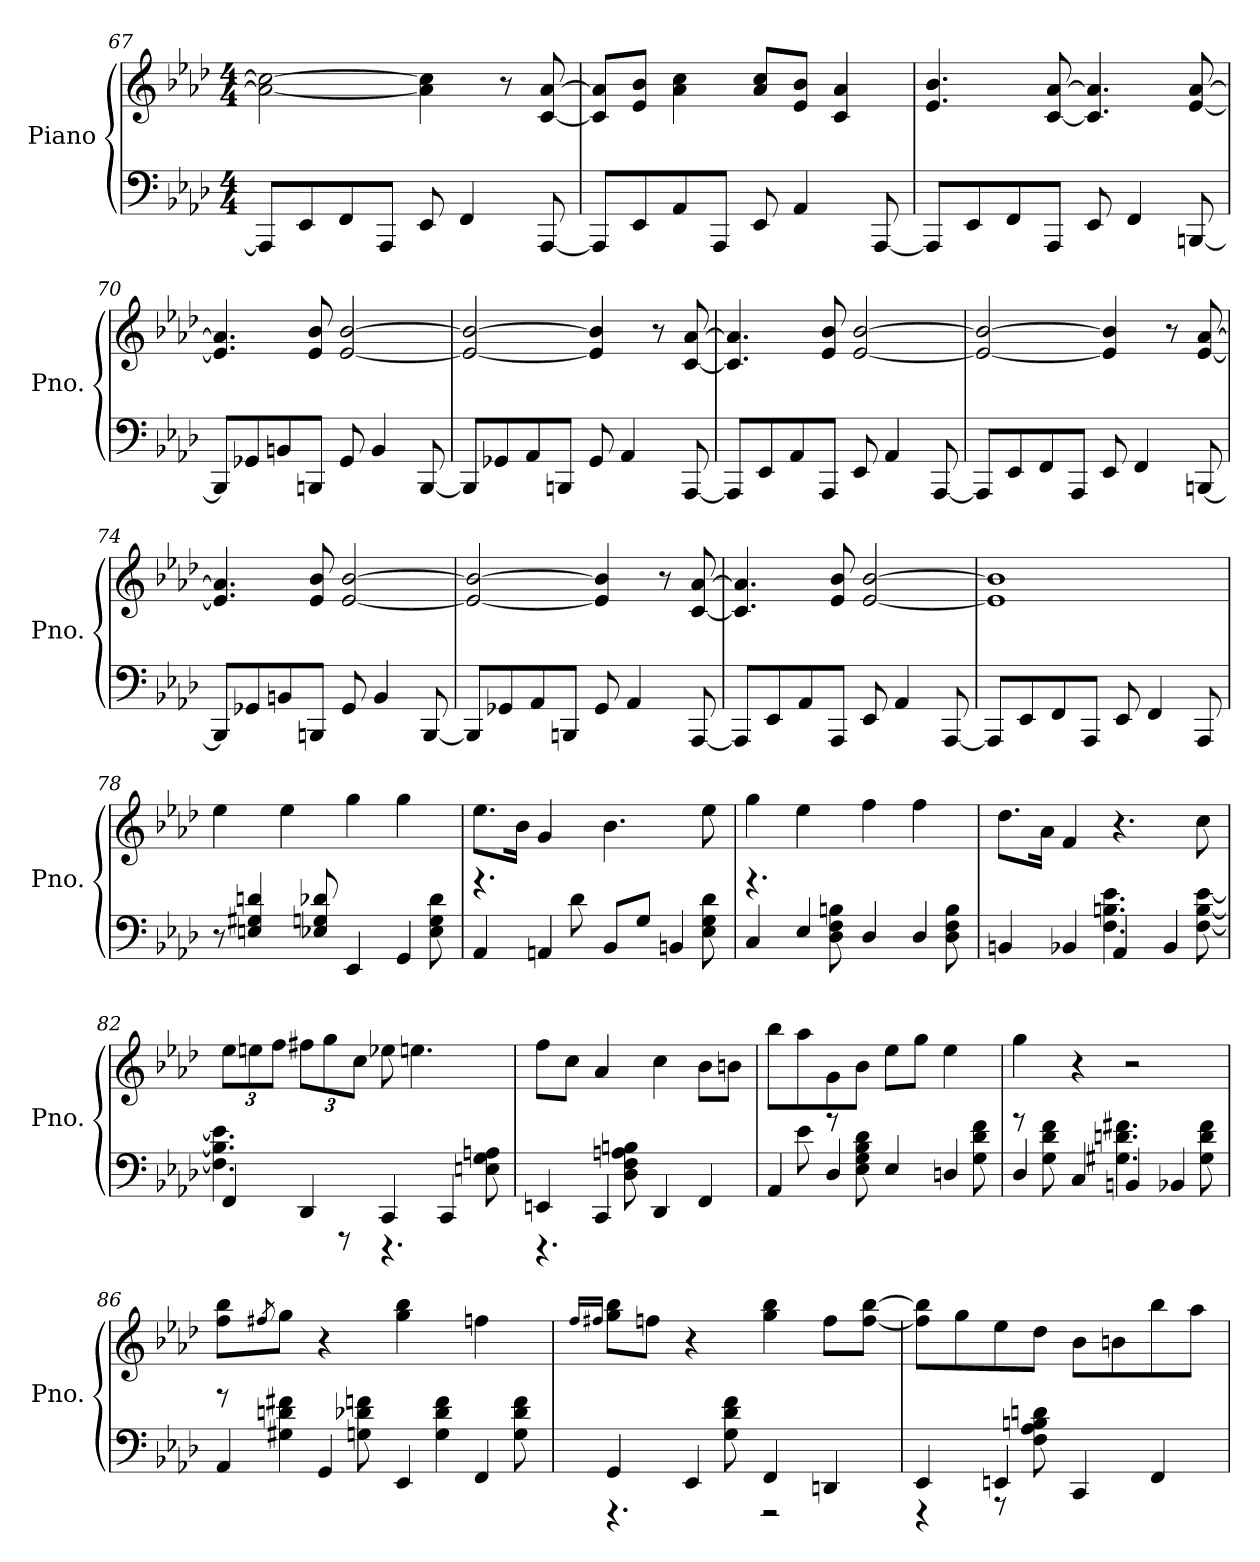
**kern	**kern
*part1	*part1
*staff2	*staff1
*I"Piano	*
*I'Pno.	*
*clefF4	*clefG2
*k[b-e-a-d-]	*k[b-e-a-d-]
*M4/4	*M4/4
=67	=67
8AAA-/L]	2a-\_ 2cc\_
8EE-/	.
8FF/	.
8AAA-/J	.
8EE-/	4a-\] 4cc\]
4FF/	.
.	8r
[8AAA-/	[8c/ [8a-/
=68	=68
8AAA-/L]	8c/] 8a-/]L
8EE-/	8e-/ 8b-/J
8AA-/	4a-\ 4cc\
8AAA-/J	.
8EE-/	8a-/ 8cc/L
4AA-/	8e-/ 8b-/J
.	4c/ 4a-/
[8AAA-/	.
=69	=69
8AAA-/L]	4.e-/ 4.b-/
8EE-/	.
8FF/	.
8AAA-/J	[8c/ [8a-/
8EE-/	4.c/] 4.a-/]
4FF/	.
[8BBBn/	[8e-/ [8a-/
!!LO:LB:g=z
=70	=70
8BBB/L]	4.e-/] 4.a-/]
8GG-X/	.
8BBn/	.
8BBBn/J	8e-/ 8b-/
8GG-/	[2e-/ [2b-/
4BB/	.
[8BBB/	.
=71	=71
8BBB/L]	2e-/_ 2b-/_
8GG-X/	.
8AA-/	.
8BBBn/J	.
8GG-/	4e-/] 4b-/]
4AA-/	.
.	8r
[8AAA-/	[8c/ [8a-/
=72	=72
8AAA-/L]	4.c/] 4.a-/]
8EE-/	.
8AA-/	.
8AAA-/J	8e-/ 8b-/
8EE-/	[2e-/ [2b-/
4AA-/	.
[8AAA-/	.
=73	=73
8AAA-/L]	2e-/_ 2b-/_
8EE-/	.
8FF/	.
8AAA-/J	.
8EE-/	4e-/] 4b-/]
4FF/	.
.	8r
[8BBBn/	[8e-/ [8a-/
!!LO:LB:g=z
=74	=74
8BBB/L]	4.e-/] 4.a-/]
8GG-X/	.
8BBn/	.
8BBBn/J	8e-/ 8b-/
8GG-/	[2e-/ [2b-/
4BB/	.
[8BBB/	.
=75	=75
8BBB/L]	2e-/_ 2b-/_
8GG-X/	.
8AA-/	.
8BBBn/J	.
8GG-/	4e-/] 4b-/]
4AA-/	.
.	8r
[8AAA-/	[8c/ [8a-/
=76	=76
8AAA-/L]	4.c/] 4.a-/]
8EE-/	.
8AA-/	.
8AAA-/J	8e-/ 8b-/
8EE-/	[2e-/ [2b-/
4AA-/	.
[8AAA-/	.
=77	=77
8AAA-/L]	1e-] 1b-]
8EE-/	.
8FF/	.
8AAA-/J	.
8EE-/	.
4FF/	.
8AAA-/	.
!!LO:LB:g=z
=78	=78
*^	*
8r	2..ryy	4ee-\
4En/ 4G#X/ 4dn/	.	.
.	.	4ee-\
8E-X/ 8Gn/ 8d-X/	.	.
4EE-/	.	4gg\
4GG/	.	4gg\
.	8E-\ 8G\ 8d-\	.
=79	=79	=79
4AA-/	4.rg	8.ee-\L
.	.	16b-\Jk
4AAn/	.	4g/
.	8d-\	.
8BB-/L	4.ryy	4.b-\
8G/J	.	.
4BBn/	.	.
.	8E-\ 8G\ 8d-\	8ee-\
=80	=80	=80
4C/	4.rg	4gg\
4E-/	.	4ee-\
.	8D-\ 8F\ 8Bn\	.
4D-/	4.ryy	4ff\
4D-/	.	4ff\
.	8D-\ 8F\ 8B\	.
=81	=81	=81
4BBn/	2ryy	8.dd-\L
.	.	16a-\Jk
4BB-X/	.	4f/
4AA-/	4.F\ 4.Bn\ 4.e-\	4.r
4BB-/	.	.
.	[8F\ [8B\ [8e-\	8cc\
!!LO:PB:g=z
=82	=82	=82
*	*	*Xbrackettup
4FF/	4.F\] 4.B\] 4.e-\]	12ee-\L
.	.	12een\
.	.	12ff\J
4DD-/	.	12ff#X\L
.	.	12gg\
.	8r	.
.	.	12cc\J
4CC/	4.r	8ee-X\
.	.	4.een\
4CC/	.	.
.	8En\ 8G\ 8An\	.
=83	=83	=83
4EEn/	4.r	8ff\L
.	.	8cc\J
4CC/	.	4a-/
.	8D-\ 8F\ 8An\ 8Bn\	.
4DD-/	2ryy	4cc\
4FF/	.	8b-\L
.	.	8bn\J
=84	=84	=84
4AA-/	8ryy	8bb-\L
.	8e-\	8aa-\
4D-/	8rg	8g\
.	8E-\ 8G\ 8B-\ 8d-\	8b-\J
4E-/	4.ryy	8ee-\L
.	.	8gg\J
4Dn/	.	4ee-\
.	8G\ 8d-\ 8f\	.
!!LO:LB:g=z
=85	=85	=85
4D-/	8rg	4gg\
.	8G\ 8d-\ 8f\	.
4C/	4ryy	4r
4BBn/	4.G#X\ 4.dn\ 4.f#X\	2r
4BB-X/	.	.
.	8G#\ 8d\ 8f#\	.
=86	=86	=86
4AA-/	8rg	8ff\ 8bb-\L
.	.	8qff#X/
.	4G#X\ 4dn\ 4f#X\	8gg\J
4GG/	.	4r
.	8Gn\ 8d-X\ 8fn\	.
4EE-/	8ryy	4gg\ 4bb-\
.	4G\ 4d-\ 4f\	.
4FF/	.	4ffn\
.	8G\ 8d-\ 8f\	.
=87	=87	=87
.	.	16qff/LL
.	.	16qff#X/JJ
4GG/	4.r	8gg\ 8bb-\L
.	.	8ffn\J
4EE-/	.	4r
.	8G\ 8d-\ 8f\	.
4FF/	2r	4gg\ 4bb-\
4DDn/	.	8ff\L
.	.	[8ff\ [8bb-\J
!!LO:LB:g=z
=88	=88	=88
4EE-/	4r	8ff\] 8bb-\]L
.	.	8gg\
4EEn/	8r	8ee-\
.	8F\ 8A-\ 8Bn\ 8dn\	8dd-\J
4CC/	2ryy	8b-\L
.	.	8bn\
4FF/	.	8bb-\
.	.	8aa-\J
*v	*v	*
=	=
*-	*-
